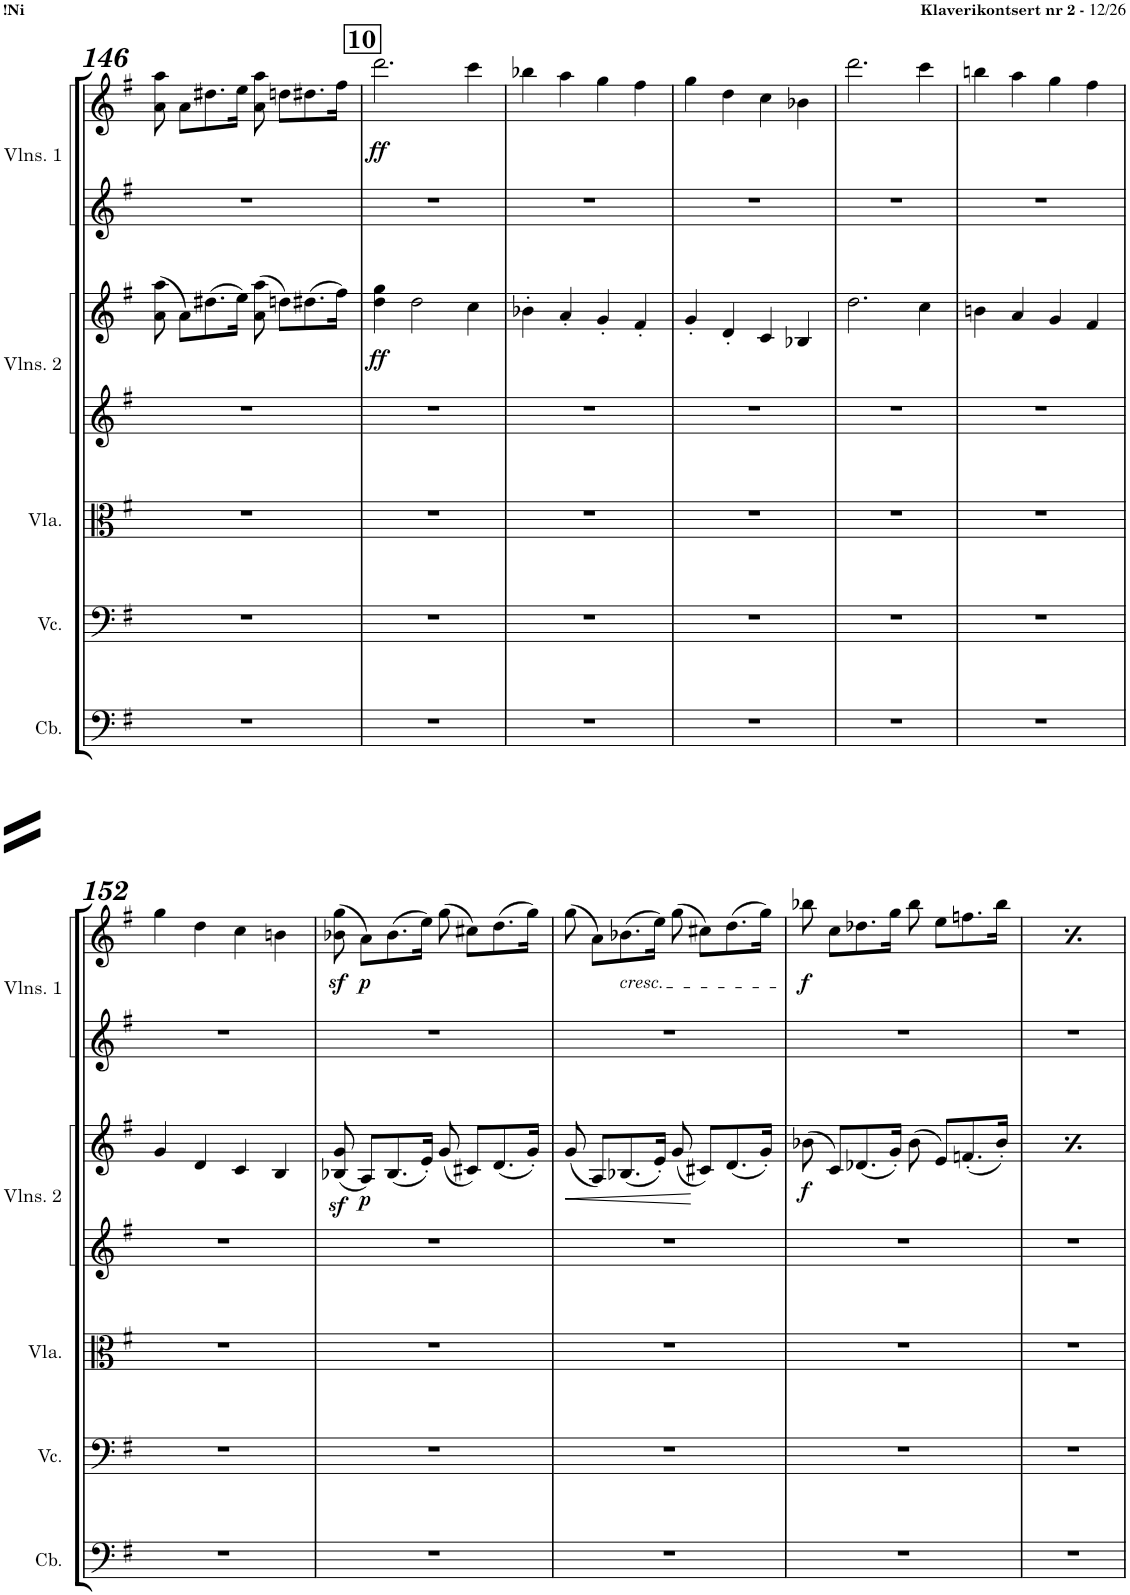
**kern	**kern	**kern	**kern	**kern	**dynam	**kern	**kern	**dynam
*part5	*part4	*part3	*part2	*part2	*part2	*part1	*part1	*part1
*staff7	*staff6	*staff5	*staff4	*staff3	*staff3/4	*staff2	*staff1	*staff1/2
*I"Contrabass	*I"Violoncello	*I"Viola	*I"Violins 2	*	*	*I"Violins 1	*	*
*I'Cb.	*I'Vc.	*I'Vla.	*I'Vlns. 2	*	*	*I'Vlns. 1	*	*
!!LO:PB:g=z
*clefF4	*clefF4	*clefC3	*clefG2	*clefG2	*	*clefG2	*clefG2	*
*Trd7c12	*	*	*	*	*	*	*	*
*k[f#]	*k[f#]	*k[f#]	*k[f#]	*k[f#]	*	*k[f#]	*k[f#]	*
*M4/4	*M4/4	*M4/4	*M4/4	*M4/4	*	*M4/4	*M4/4	*
*met(c)	*met(c)	*met(c)	*met(c)	*met(c)	*	*met(c)	*met(c)	*
=146	=146	=146	=146	=146	=146	=146	=146	=146
1r	1r	1r	1r	(8a\ 8aa\	.	1r	8a\ 8aa\	.
.	.	.	.	8a\L)	.	.	8a\L	.
.	.	.	.	(8.dd#X\	.	.	8.dd#X\	.
.	.	.	.	16ee\Jk)	.	.	16ee\Jk	.
.	.	.	.	(8a\ 8aa\	.	.	8a\ 8aa\	.
.	.	.	.	8ddn\L)	.	.	8ddn\L	.
.	.	.	.	(8.dd#X\	.	.	8.dd#X\	.
.	.	.	.	16ff#\Jk)	.	.	16ff#\Jk	.
=147	=147	=147	=147	=147	=147	=147	=147	=147
!	!	!	!	!	!LO:DY:b	!	!	!LO:DY:b
1r	1r	1r	1r	4dd\ 4gg\	ff	1r	2.ddd\	ff
.	.	.	.	2dd\	.	.	.	.
.	.	.	.	4cc\	.	.	4ccc\	.
=148	=148	=148	=148	=148	=148	=148	=148	=148
1r	1r	1r	1r	4b-X'\	.	1r	4bb-X\	.
.	.	.	.	4a'/	.	.	4aa\	.
.	.	.	.	4g'/	.	.	4gg\	.
.	.	.	.	4f#'/	.	.	4ff#\	.
=149	=149	=149	=149	=149	=149	=149	=149	=149
1r	1r	1r	1r	4g'/	.	1r	4gg\	.
.	.	.	.	4d'/	.	.	4dd\	.
.	.	.	.	4c/	.	.	4cc\	.
.	.	.	.	4B-X/	.	.	4b-X\	.
=150	=150	=150	=150	=150	=150	=150	=150	=150
1r	1r	1r	1r	2.dd\	.	1r	2.ddd\	.
.	.	.	.	4cc\	.	.	4ccc\	.
=151	=151	=151	=151	=151	=151	=151	=151	=151
1r	1r	1r	1r	4bn\	.	1r	4bbn\	.
.	.	.	.	4a/	.	.	4aa\	.
.	.	.	.	4g/	.	.	4gg\	.
.	.	.	.	4f#/	.	.	4ff#\	.
!!LO:LB:g=z
=152	=152	=152	=152	=152	=152	=152	=152	=152
1r	1r	1r	1r	4g/	.	1r	4gg\	.
.	.	.	.	4d/	.	.	4dd\	.
.	.	.	.	4c/	.	.	4cc\	.
.	.	.	.	4B/	.	.	4bn\	.
=153	=153	=153	=153	=153	=153	=153	=153	=153
1r	1r	1r	1r	(8B-X/z< 8g/z<	.	1r	(8b-X\z< 8gg\z<	.
!	!	!	!	!	!LO:DY:b	!	!	!LO:DY:b
.	.	.	.	8A/L)	p	.	8a\L)	p
.	.	.	.	(8.B-/	.	.	(8.b-\	.
.	.	.	.	16e'/Jk)	.	.	16ee\Jk)	.
.	.	.	.	(8g/	.	.	(8gg\	.
.	.	.	.	8c#X/L)	.	.	8cc#X\L)	.
.	.	.	.	(8.d/	.	.	(8.dd\	.
.	.	.	.	16g'/Jk)	.	.	16gg\Jk)	.
=154	=154	=154	=154	=154	=154	=154	=154	=154
!	!	!	!	!	!LO:HP:b	!	!	!
1r	1r	1r	1r	(8g/	<	1r	(8gg\	.
.	.	.	.	8A/L)	.	.	8a\L)	.
!	!	!	!	!	!	!	!LO:TX:b:i:t=cresc.	!
.	.	.	.	(8.B-X/	.	.	(8.b-X\	.
.	.	.	.	16e'/Jk)	.	.	16ee\Jk)	.
.	.	.	.	(8g/	.	.	(8gg\	.
.	.	.	.	8c#X/L)	[	.	8cc#X\L)	.
.	.	.	.	(8.d/	.	.	(8.dd\	.
.	.	.	.	16g'/Jk)	.	.	16gg\Jk)	.
=155	=155	=155	=155	=155	=155	=155	=155	=155
!	!	!	!	!	!LO:DY:b	!	!	!LO:DY:b
1r	1r	1r	1r	(8b-X\	f	1r	8bb-X\	f
.	.	.	.	8c/L)	.	.	8cc\L	.
.	.	.	.	(8.d-X/	.	.	8.dd-X\	.
.	.	.	.	16g'/Jk)	.	.	16gg\Jk	.
.	.	.	.	(8b-\	.	.	8bb-\	.
.	.	.	.	8e/L)	.	.	8ee\L	.
.	.	.	.	(8.fn'/	.	.	8.ffn\	.
.	.	.	.	16b-'/Jk)	.	.	16bb-\Jk	.
=156	=156	=156	=156	=156	=156	=156	=156	=156
!	!	!	!	!	!LO:DY:b	!	!	!LO:DY:b
1r	1r	1r	1r	(8b-X\	f	1r	8bb-X\	f
.	.	.	.	8c/L)	.	.	8cc\L	.
.	.	.	.	(8.d-X/	.	.	8.dd-X\	.
.	.	.	.	16g'/Jk)	.	.	16gg\Jk	.
.	.	.	.	(8b-\	.	.	8bb-\	.
.	.	.	.	8e/L)	.	.	8ee\L	.
.	.	.	.	(8.fn'/	.	.	8.ffn\	.
.	.	.	.	16b-'/Jk)	.	.	16bb-\Jk	.
=	=	=	=	=	=	=	=	=
*-	*-	*-	*-	*-	*-	*-	*-	*-
